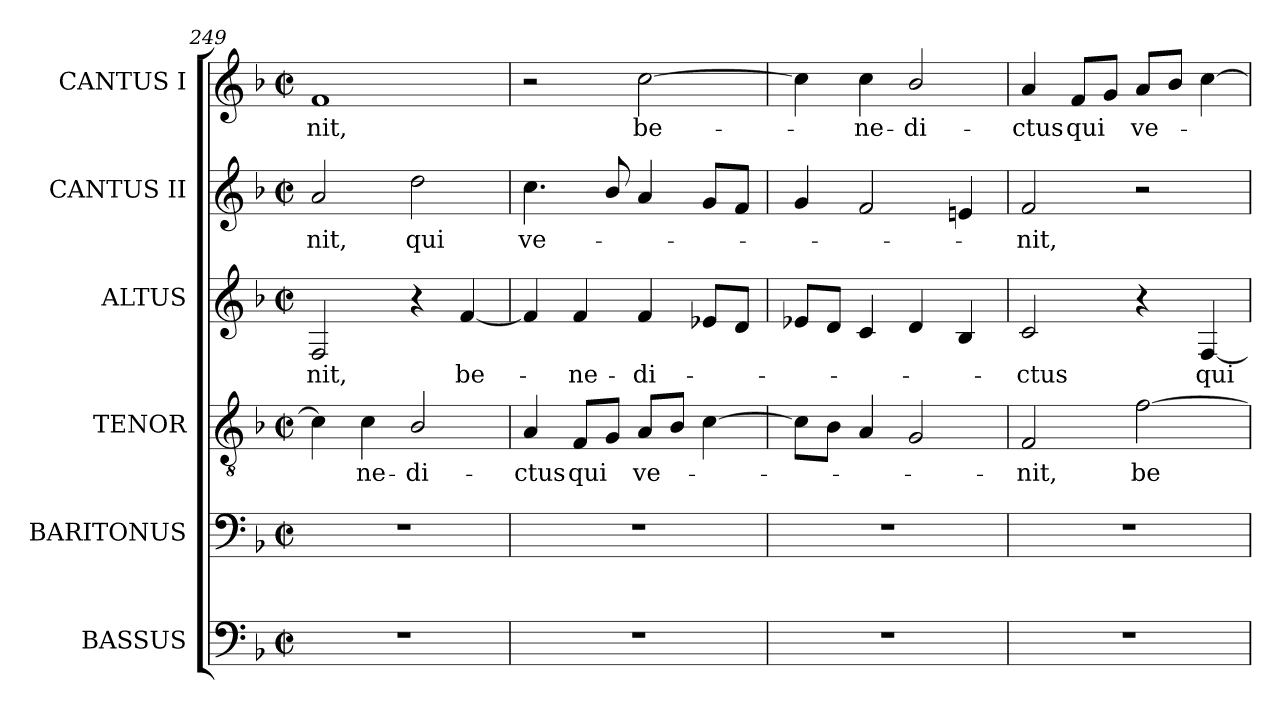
**kern	**kern	**kern	**text	**kern	**text	**kern	**text	**kern	**text
*part6	*part5	*part4	*part4	*part3	*part3	*part2	*part2	*part1	*part1
*staff6	*staff5	*staff4	*staff4	*staff3	*staff3	*staff2	*staff2	*staff1	*staff1
*I"BASSUS	*I"BARITONUS	*I"TENOR	*	*I"ALTUS	*	*I"CANTUS II	*	*I"CANTUS I	*
*I'B.	*I'Bar.	*I'T.	*	*I'A.	*	*	*	*	*
*clefF4	*clefF4	*clefGv2	*	*clefG2	*	*clefG2	*	*clefG2	*
*	*	*ITrd7c12	*	*	*	*	*	*	*
*k[b-]	*k[b-]	*k[b-]	*	*k[b-]	*	*k[b-]	*	*k[b-]	*
*F:	*F:	*F:	*	*F:	*	*F:	*	*F:	*
*M2/2	*M2/2	*M2/2	*	*M2/2	*	*M2/2	*	*M2/2	*
*met(c|)	*met(c|)	*met(c|)	*	*met(c|)	*	*met(c|)	*	*met(c|)	*
=249	=249	=249	=249	=249	=249	=249	=249	=249	=249
!	!	!	!	!	!LO:LY:b:color=#000000	!	!	!	!
!	!	!	!	!	!	!	!LO:LY:b:color=#000000	!	!
!	!	!	!	!	!	!	!	!	!LO:LY:b:color=#000000
1r	1r	4Ci\]	.	2Fi/	-nit,	2ai/	-nit,	1fi	-nit,
!	!	!	!LO:LY:b:color=#000000	!	!	!	!	!	!
.	.	4Ci\	-ne-	.	.	.	.	.	.
!	!	!	!LO:LY:b:color=#000000	!	!	!	!	!	!
!	!	!	!	!	!	!	!LO:LY:b:color=#000000	!	!
.	.	2BB-i/	-di-	4r	.	2ddi\	qui	.	.
!	!	!	!	!	!LO:LY:b:color=#000000	!	!	!	!
.	.	.	.	[4fi/	be-	.	.	.	.
!!LO:PB:g=z
=250	=250	=250	=250	=250	=250	=250	=250	=250	=250
!	!	!	!LO:LY:b:color=#000000	!	!	!	!	!	!
!	!	!	!	!	!	!	!LO:LY:b:color=#000000	!	!
1r	1r	4AAi/	-ctus	4fi/]	.	4.cci\	ve-	2r	.
!	!	!	!LO:LY:b:color=#000000	!	!	!	!	!	!
!	!	!	!	!	!LO:LY:b:color=#000000	!	!	!	!
.	.	8FFi/L	qui	4fi/	-ne-	.	.	.	.
.	.	8GGi/J	.	.	.	8b-i/	.	.	.
!	!	!	!LO:LY:b:color=#000000	!	!	!	!	!	!
!	!	!	!	!	!LO:LY:b:color=#000000	!	!	!	!
!	!	!	!	!	!	!	!	!	!LO:LY:b:color=#000000
.	.	8AAi/L	ve-	4fi/	-di-	4ai/	.	[2cci\	be-
.	.	8BB-i/J	.	.	.	.	.	.	.
.	.	[4Ci\	.	8e-Xi/L	.	8gi/L	.	.	.
.	.	.	.	8di/J	.	8fi/J	.	.	.
=251	=251	=251	=251	=251	=251	=251	=251	=251	=251
1r	1r	8Ci\L]	.	8e-Xi/L	.	4gi/	.	4cci\]	.
.	.	8BB-i\J	.	8di/J	.	.	.	.	.
!	!	!	!	!	!	!	!	!	!LO:LY:b:color=#000000
.	.	4AAi/	.	4ci/	.	2fi/	.	4cci\	-ne-
!	!	!	!	!	!	!	!	!	!LO:LY:b:color=#000000
.	.	2GGi/	.	4di/	.	.	.	2b-i/	-di-
.	.	.	.	4B-i/	.	4eni/	.	.	.
=252	=252	=252	=252	=252	=252	=252	=252	=252	=252
!	!	!	!LO:LY:b:color=#000000	!	!	!	!	!	!
!	!	!	!	!	!LO:LY:b:color=#000000	!	!	!	!
!	!	!	!	!	!	!	!LO:LY:b:color=#000000	!	!
!	!	!	!	!	!	!	!	!	!LO:LY:b:color=#000000
1r	1r	2FFi/	-nit,	2ci/	-ctus	2fi/	-nit,	4ai/	-ctus
!	!	!	!	!	!	!	!	!	!LO:LY:b:color=#000000
.	.	.	.	.	.	.	.	8fi/L	qui
.	.	.	.	.	.	.	.	8gi/J	.
!	!	!	!LO:LY:b:color=#000000	!	!	!	!	!	!
!	!	!	!	!	!	!	!	!	!LO:LY:b:color=#000000
.	.	[2Fi\	be-	4r	.	2r	.	8ai/L	ve-
.	.	.	.	.	.	.	.	8b-i/J	.
!	!	!	!	!	!LO:LY:b:color=#000000	!	!	!	!
.	.	.	.	[4Fi/	qui	.	.	[4cci\	.
=	=	=	=	=	=	=	=	=	=
*-	*-	*-	*-	*-	*-	*-	*-	*-	*-
